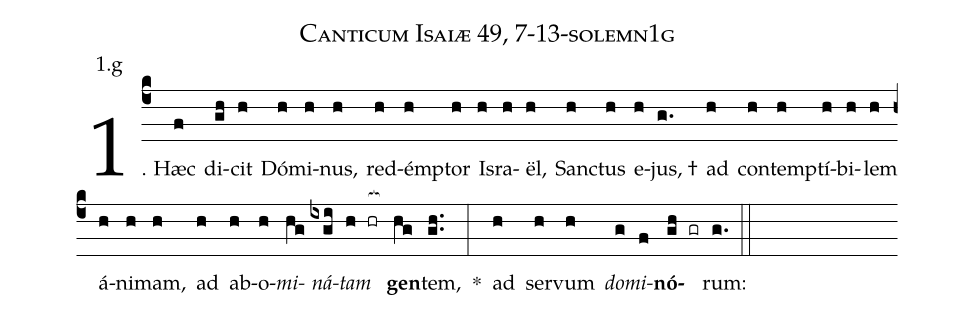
name: Canticum Isaiæ 49, 7-13-solemn1g;
annotation: 1.g;
%%
(c4)1. Hæc(f) di(gh)cit(h) Dó(h)mi(h)nus,(h) red(h)émp(h)tor(h) Is(h)ra(h)ël,(h) Sanc(h)tus(h) e(h)jus, †(g.) ad(h) con(h)temp(h)tí(h)bi(h)lem(h) á(h)ni(h)mam,(h) ad(h) ab(h)o(h)<i>mi</i>(hg)<i>ná</i>(ixgi)<i>tam</i>(h hr[ocb:1{]) <b>gen</b>(hg[ocb:0}])tem,(gh..) *(:) ad(h) ser(h)vum(h) <i>do</i>(g)<i>mi</i>(f)<b>nó</b>(gh gr)rum:(g.) (::)
